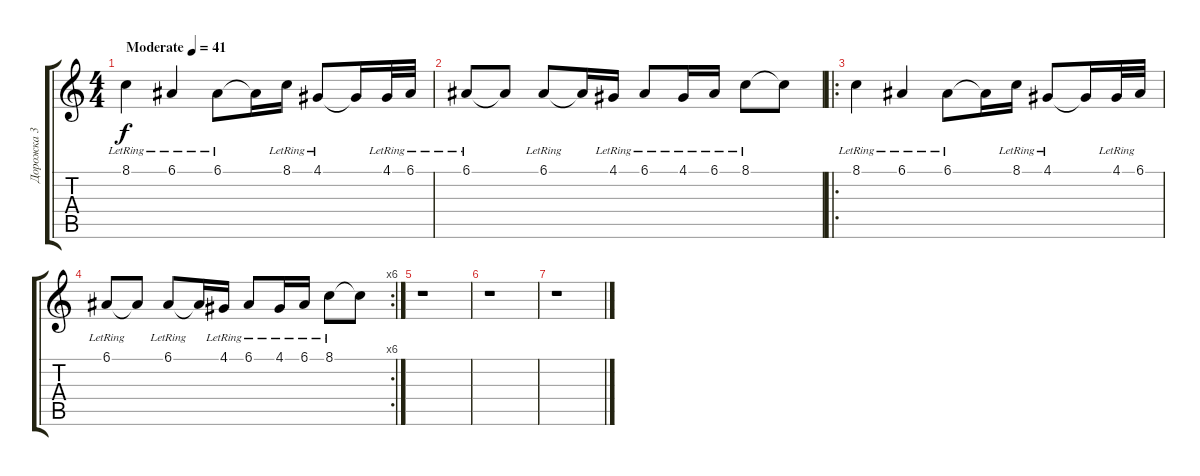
\track ("Дорожка 3" "Дорожка 3") {instrument vibraphone}
\staff {score tabs}
\tuning (E4 B3 G3 D3 A2 E2) {hide}
\ts (4 4)
\tempo (41 "Moderate")
\clef g2
\ks c
8.1{lr}.4{dy f instrument vibraphone} 6.1{lr}.4 6.1{lr}.8 6.1{t}.16 8.1{lr}.16 4.1{lr}.8 4.1{t}.16 4.1{lr}.32 6.1{lr}.32 |
6.1{lr}.8 6.1{t}.8 6.1{lr}.8 6.1{t}.16 4.1{lr}.16 6.1{lr}.8 4.1{lr}.16 6.1{lr}.16 8.1{lr}.8 8.1{t}.8 |
\ro
8.1{lr}.4 6.1{lr}.4 6.1{lr}.8 6.1{t}.16 8.1{lr}.16 4.1{lr}.8 4.1{t}.16 4.1{lr}.32 6.1{lr}.32 |
\rc 6
6.1{lr}.8 6.1{t}.8 6.1{lr}.8 6.1{t}.16 4.1{lr}.16 6.1{lr}.8 4.1{lr}.16 6.1{lr}.16 8.1{lr}.8 8.1{t}.8 |
r.1 |
r.1 |
r.1
